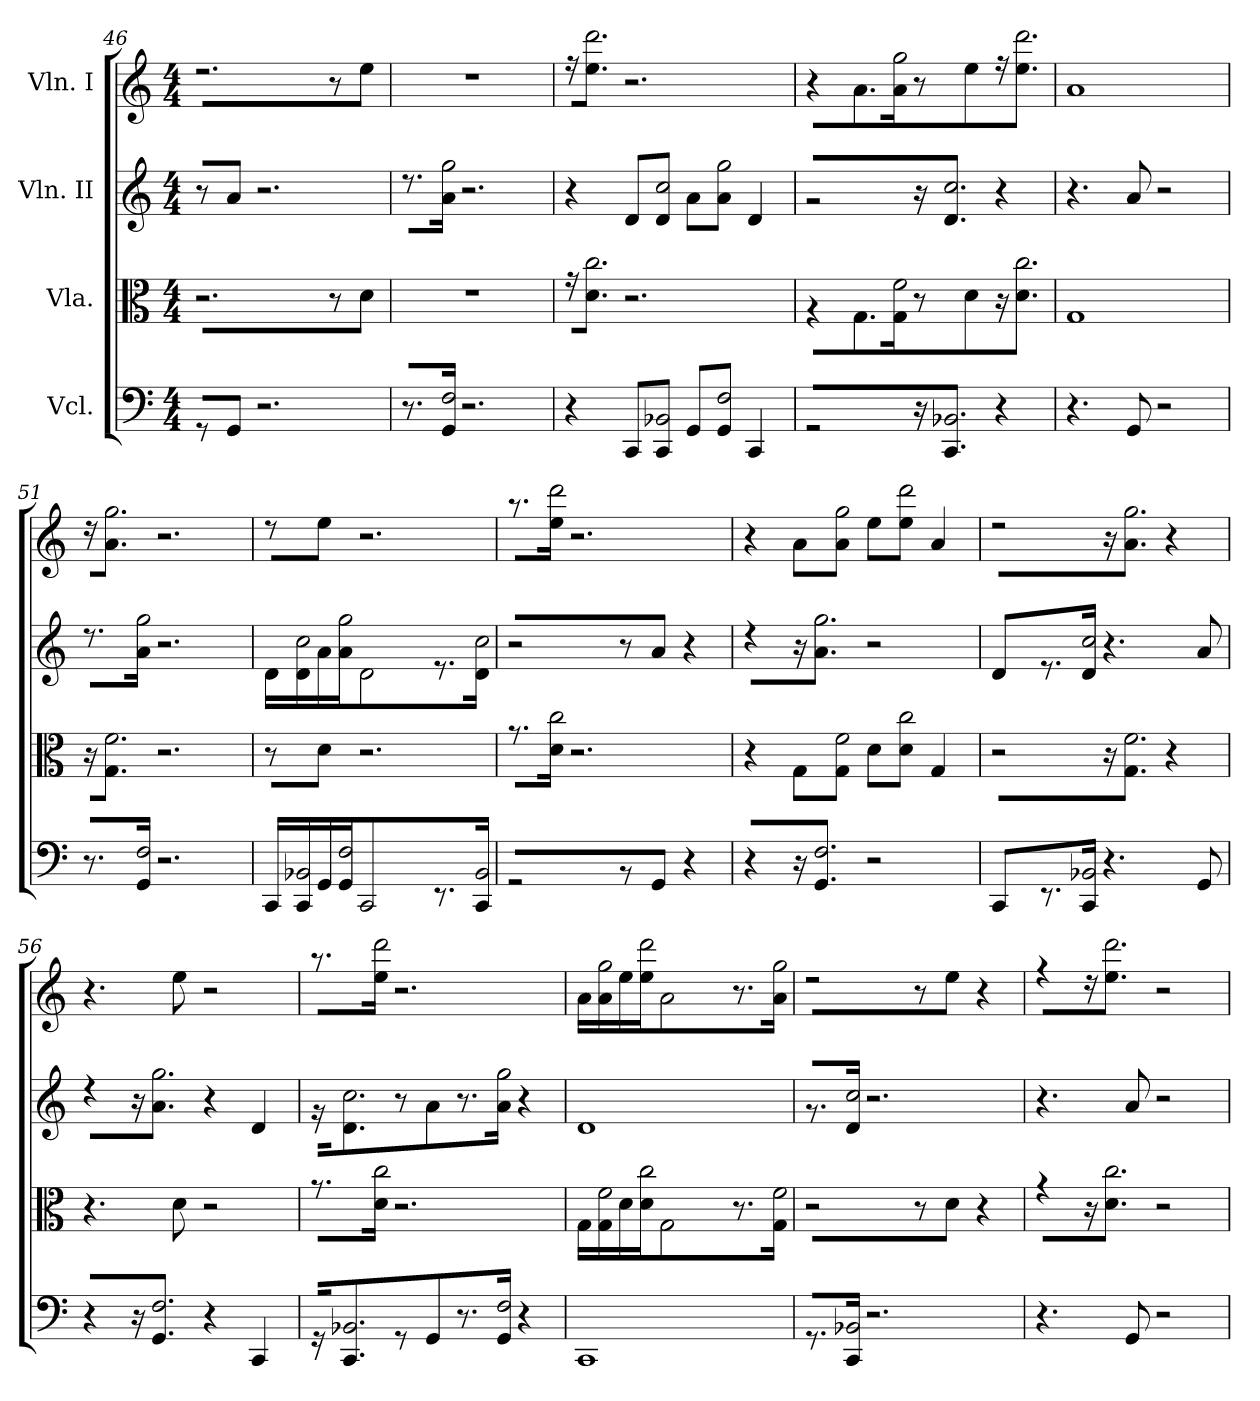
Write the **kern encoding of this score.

**kern	**kern	**kern	**kern
*part4	*part3	*part2	*part1
*staff4	*staff3	*staff2	*staff1
*I"Vcl.	*I"Vla.	*I"Vln. II	*I"Vln. I
*clefF4	*clefC3	*clefG2	*clefG2
*k[]	*k[]	*k[]	*k[]
*C:	*C:	*C:	*C:
*M4/4	*M4/4	*M4/4	*M4/4
=46	=46	=46	=46
8r	2.r	8r	2.r
8GGJ	.	8aJ	.
2.r	.	2.r	.
.	8r	.	8r
.	8dJ	.	8eeJ
=47	=47	=47	=47
8.r	1r	8.r	1r
!LO:N:n=2:head=open	!	!LO:N:n=2:head=open	!
16GG 16FJJ	.	16a 16ggJJ	.
2.r	.	2.r	.
=48	=48	=48	=48
4r	16r	4r	16r
!	!LO:N:n=2:head=open	!	!LO:N:n=2:head=open
.	8.d 8.ccJ	.	8.ee 8.dddJ
8CCL	2.r	8dL	2.r
!LO:N:n=2:head=open	!	!LO:N:n=2:head=open	!
8CC 8BB-XJ	.	8d 8ccJ	.
8GGL	.	8aL	.
!LO:N:n=2:head=open	!	!LO:N:n=2:head=open	!
8GG 8FJ	.	8a 8ggJ	.
4CC	.	4d	.
=49	=49	=49	=49
2r	4r	2r	4r
.	8.GL	.	8.aL
!	!LO:N:n=2:head=open	!	!LO:N:n=2:head=open
.	16G 16fJk	.	16a 16ggJk
16r	8r	16r	8r
!LO:N:n=2:head=open	!	!LO:N:n=2:head=open	!
8.CC 8.BB-XJ	.	8.d 8.ccJ	.
.	8dJ	.	8eeJ
4r	16r	4r	16r
!	!LO:N:n=2:head=open	!	!LO:N:n=2:head=open
.	8.d 8.ccJ	.	8.ee 8.dddJ
=50	=50	=50	=50
4.r	1G	4.r	1a
8GG	.	8a	.
2r	.	2r	.
=51	=51	=51	=51
8.r	16r	8.r	16r
!	!LO:N:n=2:head=open	!	!LO:N:n=2:head=open
.	8.G 8.fJ	.	8.a 8.ggJ
!LO:N:n=2:head=open	!	!LO:N:n=2:head=open	!
16GG 16FJJ	.	16a 16ggJJ	.
2.r	2.r	2.r	2.r
=52	=52	=52	=52
16CCLL	8r	16dLL	8r
!LO:N:n=2:head=open	!	!LO:N:n=2:head=open	!
16CC 16BB-X	.	16d 16cc	.
16GG	8dJ	16a	8eeJ
!LO:N:n=2:head=open	!	!LO:N:n=2:head=open	!
16GG 16FJJ	.	16a 16ggJJ	.
2CC	2.r	2d	2.r
8.r	.	8.r	.
!LO:N:n=2:head=open	!	!LO:N:n=2:head=open	!
16CC 16BB-JJ	.	16d 16ccJJ	.
=53	=53	=53	=53
2r	8.r	2r	8.r
!	!LO:N:n=2:head=open	!	!LO:N:n=2:head=open
.	16d 16ccJJ	.	16ee 16dddJJ
.	2.r	.	2.r
8r	.	8r	.
8GGJ	.	8aJ	.
4r	.	4r	.
=54	=54	=54	=54
4r	4r	4r	4r
16r	8GL	16r	8aL
!LO:N:n=2:head=open	!	!LO:N:n=2:head=open	!
8.GG 8.FJ	.	8.a 8.ggJ	.
!	!LO:N:n=2:head=open	!	!LO:N:n=2:head=open
.	8G 8fJ	.	8a 8ggJ
2r	8dL	2r	8eeL
!	!LO:N:n=2:head=open	!	!LO:N:n=2:head=open
.	8d 8ccJ	.	8ee 8dddJ
.	4G	.	4a
=55	=55	=55	=55
4CC	2r	4d	2r
8.r	.	8.r	.
!LO:N:n=2:head=open	!	!LO:N:n=2:head=open	!
16CC 16BB-XJJ	.	16d 16ccJJ	.
4.r	16r	4.r	16r
!	!LO:N:n=2:head=open	!	!LO:N:n=2:head=open
.	8.G 8.fJ	.	8.a 8.ggJ
.	4r	.	4r
8GG	.	8a	.
=56	=56	=56	=56
4r	4.r	4r	4.r
16r	.	16r	.
!LO:N:n=2:head=open	!	!LO:N:n=2:head=open	!
8.GG 8.FJ	.	8.a 8.ggJ	.
.	8d	.	8ee
4r	2r	4r	2r
4CC	.	4d	.
=57	=57	=57	=57
16r	8.r	16r	8.r
!LO:N:n=2:head=open	!	!LO:N:n=2:head=open	!
8.CC 8.BB-XJ	.	8.d 8.ccJ	.
!	!LO:N:n=2:head=open	!	!LO:N:n=2:head=open
.	16d 16ccJJ	.	16ee 16dddJJ
8r	2.r	8r	2.r
8GGJ	.	8aJ	.
8.r	.	8.r	.
!LO:N:n=2:head=open	!	!LO:N:n=2:head=open	!
16GG 16FJJ	.	16a 16ggJJ	.
4r	.	4r	.
=58	=58	=58	=58
1CC	16GLL	1d	16aLL
!	!LO:N:n=2:head=open	!	!LO:N:n=2:head=open
.	16G 16f	.	16a 16gg
.	16d	.	16ee
!	!LO:N:n=2:head=open	!	!LO:N:n=2:head=open
.	16d 16ccJJ	.	16ee 16dddJJ
.	2G	.	2a
.	8.r	.	8.r
!	!LO:N:n=2:head=open	!	!LO:N:n=2:head=open
.	16G 16fJJ	.	16a 16ggJJ
=59	=59	=59	=59
8.r	2r	8.r	2r
!LO:N:n=2:head=open	!	!LO:N:n=2:head=open	!
16CC 16BB-XJJ	.	16d 16ccJJ	.
2.r	.	2.r	.
.	8r	.	8r
.	8dJ	.	8eeJ
.	4r	.	4r
=60	=60	=60	=60
4.r	4r	4.r	4r
.	16r	.	16r
!	!LO:N:n=2:head=open	!	!LO:N:n=2:head=open
.	8.d 8.ccJ	.	8.ee 8.dddJ
8GG	.	8a	.
2r	2r	2r	2r
=	=	=	=
*-	*-	*-	*-
